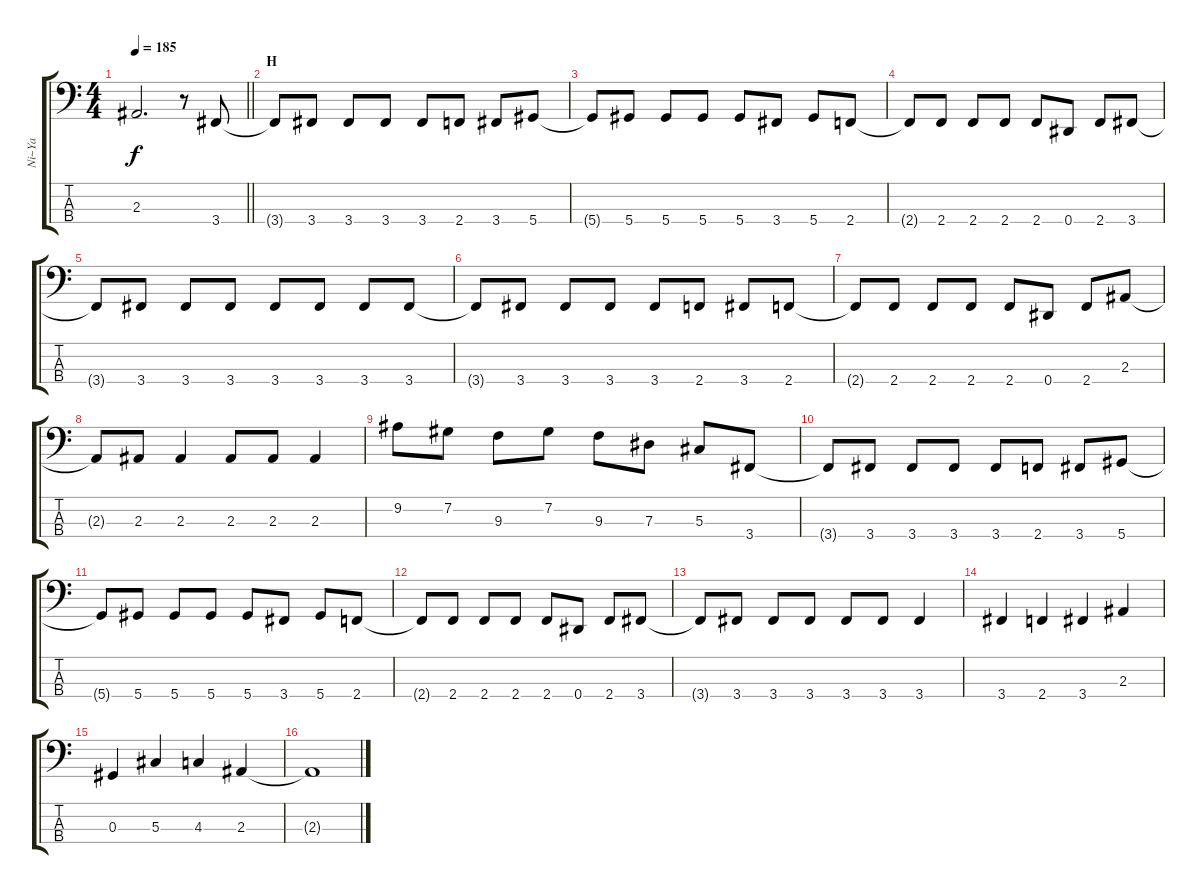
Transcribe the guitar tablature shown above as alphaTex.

\track ("Ni~Ya" "Ni~Ya") {instrument electricbasspick}
\staff {score tabs}
\tuning (Gb2 Db2 Ab1 Eb1) {hide}
\ts (4 4)
\tempo 185
\clef f4
\barLineRight lightlight
\ks c
2.3{t}.2{d dy f} r.8 3.4.8 |
\section ("" "H")
3.4{t}.8 3.4.8 3.4.8 3.4.8 3.4.8 2.4.8 3.4.8 5.4.8 |
5.4{t}.8 5.4.8 5.4.8 5.4.8 5.4.8 3.4.8 5.4.8 2.4.8 |
2.4{t}.8 2.4.8 2.4.8 2.4.8 2.4.8 0.4.8 2.4.8 3.4.8 |
3.4{t}.8 3.4.8 3.4.8 3.4.8 3.4.8 3.4.8 3.4.8 3.4.8 |
3.4{t}.8 3.4.8 3.4.8 3.4.8 3.4.8 2.4.8 3.4.8 2.4.8 |
2.4{t}.8 2.4.8 2.4.8 2.4.8 2.4.8 0.4.8 2.4.8 2.3.8 |
2.3{t}.8 2.3.8 2.3.4 2.3.8 2.3.8 2.3.4 |
9.2.8 7.2.8 9.3.8 7.2.8 9.3.8 7.3.8 5.3.8 3.4.8 |
3.4{t}.8 3.4.8 3.4.8 3.4.8 3.4.8 2.4.8 3.4.8 5.4.8 |
5.4{t}.8 5.4.8 5.4.8 5.4.8 5.4.8 3.4.8 5.4.8 2.4.8 |
2.4{t}.8 2.4.8 2.4.8 2.4.8 2.4.8 0.4.8 2.4.8 3.4.8 |
3.4{t}.8 3.4.8 3.4.8 3.4.8 3.4.8 3.4.8 3.4.4 |
3.4.4 2.4.4 3.4.4 2.3.4 |
0.3.4 5.3.4 4.3.4 2.3.4 |
2.3{t}.1
